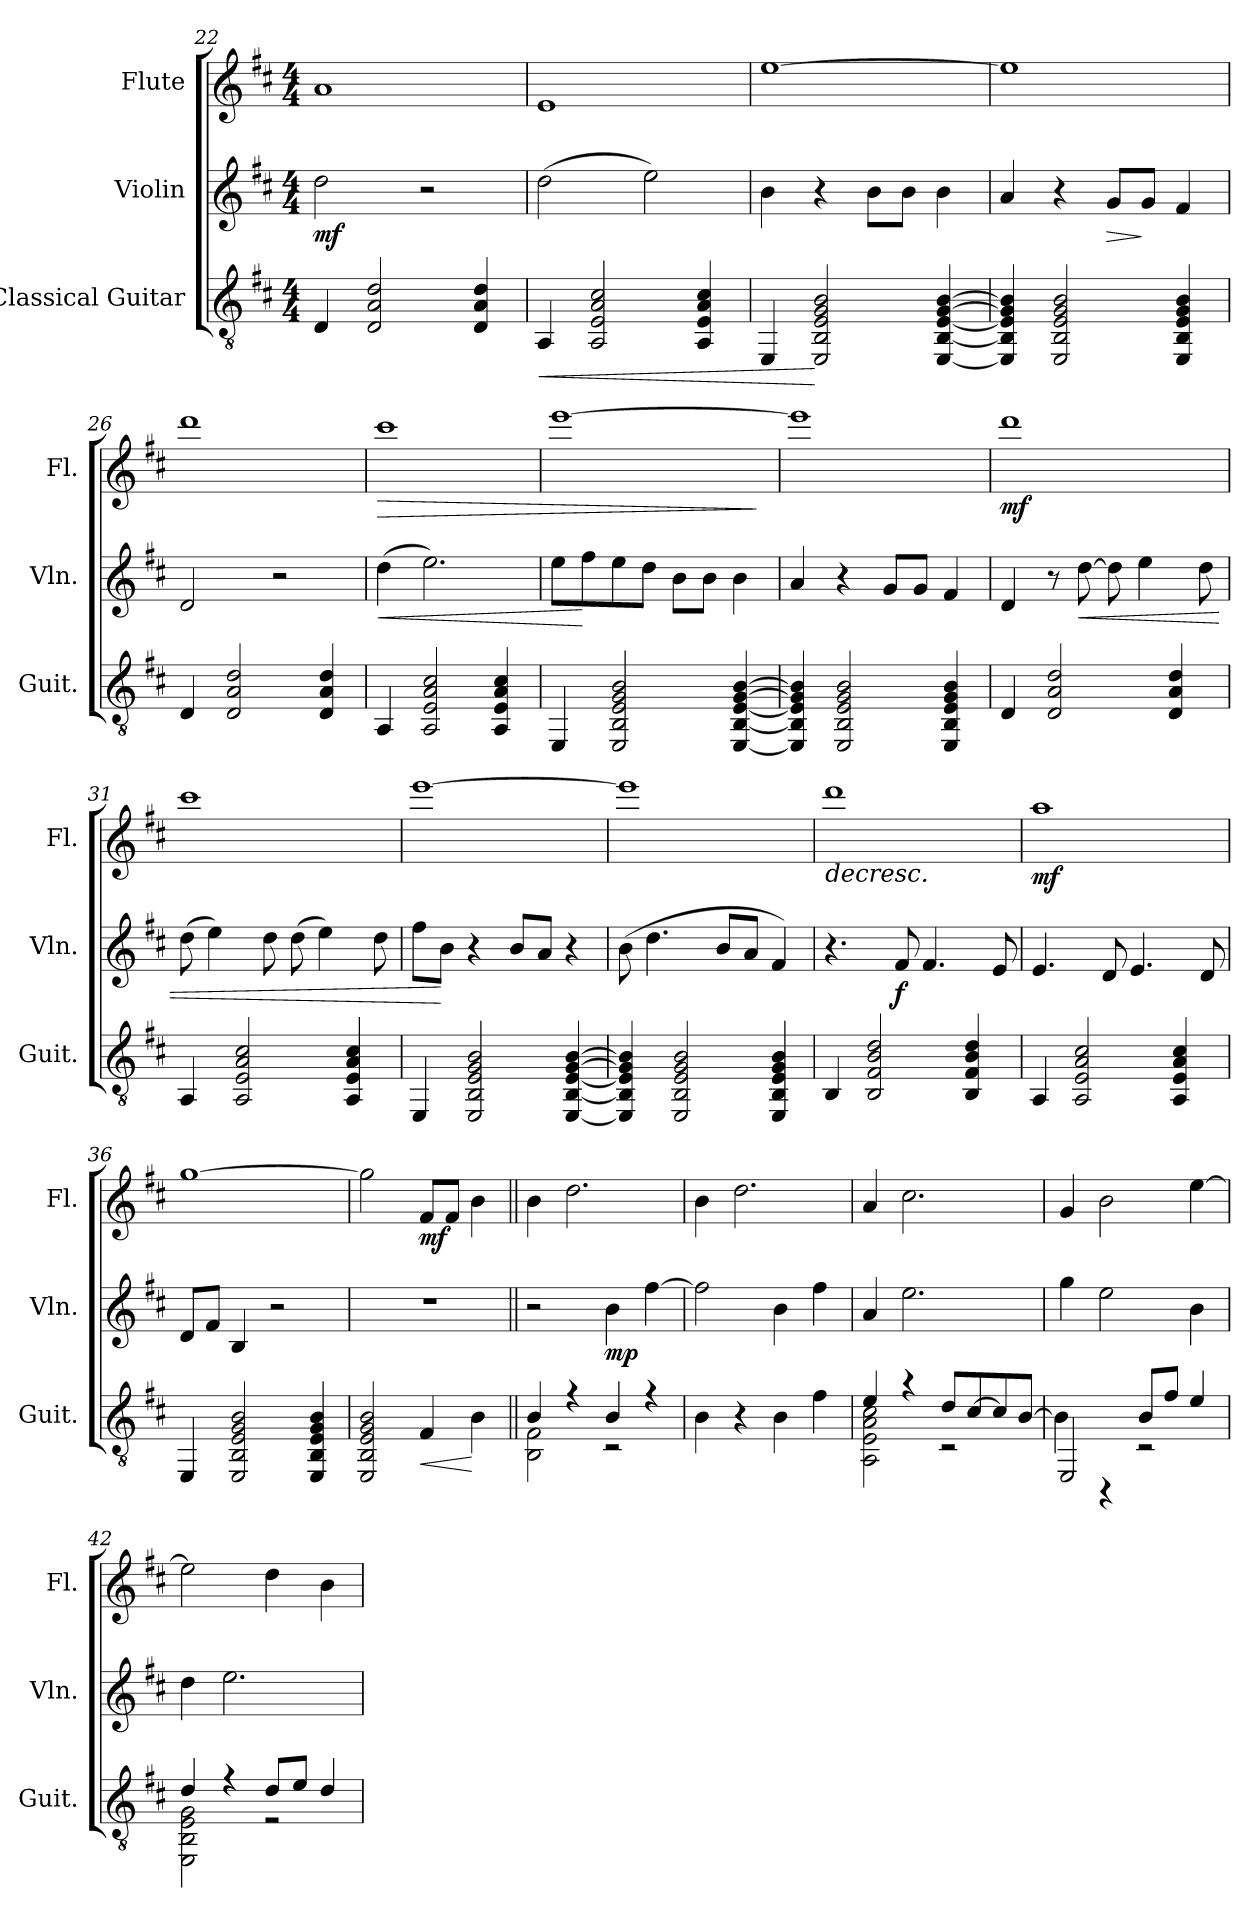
**kern	**dynam	**kern	**dynam	**kern	**dynam
*part3	*part3	*part2	*part2	*part1	*part1
*staff3	*staff3	*staff2	*staff2	*staff1	*staff1
*I"Classical Guitar	*	*I"Violin	*	*I"Flute	*
*I'Guit.	*	*I'Vln.	*	*I'Fl.	*
*clefGv2	*	*clefG2	*	*clefG2	*
*k[f#c#]	*	*k[f#c#]	*	*k[f#c#]	*
*M4/4	*	*M4/4	*	*M4/4	*
=22	=22	=22	=22	=22	=22
4D	.	2dd	mf	1a	.
2D 2A 2d	.	.	.	.	.
.	.	2r	.	.	.
4D 4A 4d	.	.	.	.	.
=23	=23	=23	=23	=23	=23
!	!LO:HP:b	!	!	!	!
4AA	<	(2dd	.	1e	.
2AA 2E 2A 2c#	.	.	.	.	.
.	.	2ee)	.	.	.
4AA 4E 4A 4c#	.	.	.	.	.
=24	=24	=24	=24	=24	=24
4EE	.	4b	.	[1ee	.
2EE 2BB 2E 2G 2B	[	4r	.	.	.
.	.	8bL	.	.	.
.	.	8bJ	.	.	.
[4EE [4BB [4E [4G [4B	.	4b	.	.	.
=25	=25	=25	=25	=25	=25
4EE] 4BB] 4E] 4G] 4B]	.	4a	.	1ee]	.
2EE 2BB 2E 2G 2B	.	4r	.	.	.
!	!	!	!LO:HP:b	!	!
.	.	8gL	>	.	.
.	.	8gJ	]	.	.
4EE 4BB 4E 4G 4B	.	4f#	.	.	.
=26	=26	=26	=26	=26	=26
4D	.	2d	.	1ddd	.
2D 2A 2d	.	.	.	.	.
.	.	2r	.	.	.
4D 4A 4d	.	.	.	.	.
!!LO:PB:g=z
=27	=27	=27	=27	=27	=27
!	!	!	!LO:HP:b	!	!LO:HP:b
4AA	.	(4dd	<	1ccc#	>
2AA 2E 2A 2c#	.	2.ee)	.	.	.
4AA 4E 4A 4c#	.	.	.	.	.
=28	=28	=28	=28	=28	=28
4EE	.	8eeL	.	[1eee	.
.	.	8ff#	[	.	.
2EE 2BB 2E 2G 2B	.	8ee	.	.	.
.	.	8ddJ	.	.	.
.	.	8bL	.	.	.
.	.	8bJ	.	.	.
[4EE [4BB [4E [4G [4B	.	4b	.	.	.
.	.	.	.	.	]
=29	=29	=29	=29	=29	=29
4EE] 4BB] 4E] 4G] 4B]	.	4a	.	1eee]	.
2EE 2BB 2E 2G 2B	.	4r	.	.	.
.	.	8gL	.	.	.
.	.	8gJ	.	.	.
4EE 4BB 4E 4G 4B	.	4f#	.	.	.
=30	=30	=30	=30	=30	=30
4D	.	4d	.	1ddd	mf
2D 2A 2d	.	8r	.	.	.
!	!	!	!LO:HP:b	!	!
.	.	[8dd	<	.	.
.	.	8dd]	.	.	.
.	.	4ee	.	.	.
4D 4A 4d	.	.	.	.	.
.	.	8dd	.	.	.
=31	=31	=31	=31	=31	=31
4AA	.	(8dd	.	1ccc#	.
.	.	4ee)	.	.	.
2AA 2E 2A 2c#	.	.	.	.	.
.	.	8dd	.	.	.
.	.	(8dd	.	.	.
.	.	4ee)	.	.	.
4AA 4E 4A 4c#	.	.	.	.	.
.	.	8dd	.	.	.
=32	=32	=32	=32	=32	=32
4EE	.	8ff#L	.	[1eee	.
.	.	8bJ	[	.	.
2EE 2BB 2E 2G 2B	.	4r	.	.	.
.	.	8bL	.	.	.
.	.	8aJ	.	.	.
[4EE [4BB [4E [4G [4B	.	4r	.	.	.
!!LO:LB:g=z
=33	=33	=33	=33	=33	=33
4EE] 4BB] 4E] 4G] 4B]	.	(8b	.	1eee]	.
.	.	4.dd	.	.	.
2EE 2BB 2E 2G 2B	.	.	.	.	.
.	.	8bL	.	.	.
.	.	8aJ	.	.	.
4EE 4BB 4E 4G 4B	.	4f#)	.	.	.
=34	=34	=34	=34	=34	=34
!	!	!	!	!	!LO:HP:b
4BB	.	4.r	.	1ddd	>
2BB 2F# 2B 2d	.	.	.	.	.
.	.	8f#	f	.	.
.	.	4.f#	.	.	.
4BB 4F# 4B 4d	.	.	.	.	.
.	.	8e	.	.	.
=35	=35	=35	=35	=35	=35
4AA	.	4.e	.	1aa	mf
2AA 2E 2A 2c#	.	.	.	.	.
.	.	8d	.	.	.
.	.	4.e	.	.	.
4AA 4E 4A 4c#	.	.	.	.	.
.	.	8d	.	.	.
.	.	.	.	.	]
=36	=36	=36	=36	=36	=36
4EE	.	8dL	.	[1gg	.
.	.	8f#J	.	.	.
2EE 2BB 2E 2G 2B	.	4B	.	.	.
.	.	2r	.	.	.
4EE 4BB 4E 4G 4B	.	.	.	.	.
=37	=37	=37	=37	=37	=37
2EE 2BB 2E 2G 2B	.	1r	.	2gg]	.
!	!LO:HP:b	!	!	!	!
4F#	<	.	.	8f#L	mf
.	.	.	.	8f#J	.
4B	[	.	.	4b	.
=38||	=38||	=38||	=38||	=38||	=38||
*^	*	*	*	*	*
4B	2BB 2F#	.	2r	.	4b	.
4r	.	.	.	.	2.dd	.
4B	2r	.	4b	mp	.	.
4r	.	.	[4ff#	.	.	.
*v	*v	*	*	*	*	*
!!LO:LB:g=z
=39	=39	=39	=39	=39	=39
4B	.	2ff#]	.	4b	.
4r	.	.	.	2.dd	.
4B	.	4b	.	.	.
4f#	.	4ff#	.	.	.
=40	=40	=40	=40	=40	=40
*^	*	*	*	*	*
4e	2AA 2E 2A 2c#	.	4a	.	4a	.
4r	.	.	2.ee	.	2.cc#	.
8dL	2r	.	.	.	.	.
[8c#	.	.	.	.	.	.
8c#]	.	.	.	.	.	.
[8BJ	.	.	.	.	.	.
=41	=41	=41	=41	=41	=41	=41
2EE	4B]	.	4gg	.	4g	.
.	4r	.	2ee	.	2b	.
8BL	2r	.	.	.	.	.
8f#J	.	.	.	.	.	.
4e	.	.	4b	.	[4ee	.
=42	=42	=42	=42	=42	=42	=42
4d	2EE 2BB 2E 2G	.	4dd	.	2ee]	.
4r	.	.	2.ee	.	.	.
8dL	2r	.	.	.	4dd	.
8eJ	.	.	.	.	.	.
4d	.	.	.	.	4b	.
*v	*v	*	*	*	*	*
=	=	=	=	=	=
*-	*-	*-	*-	*-	*-
